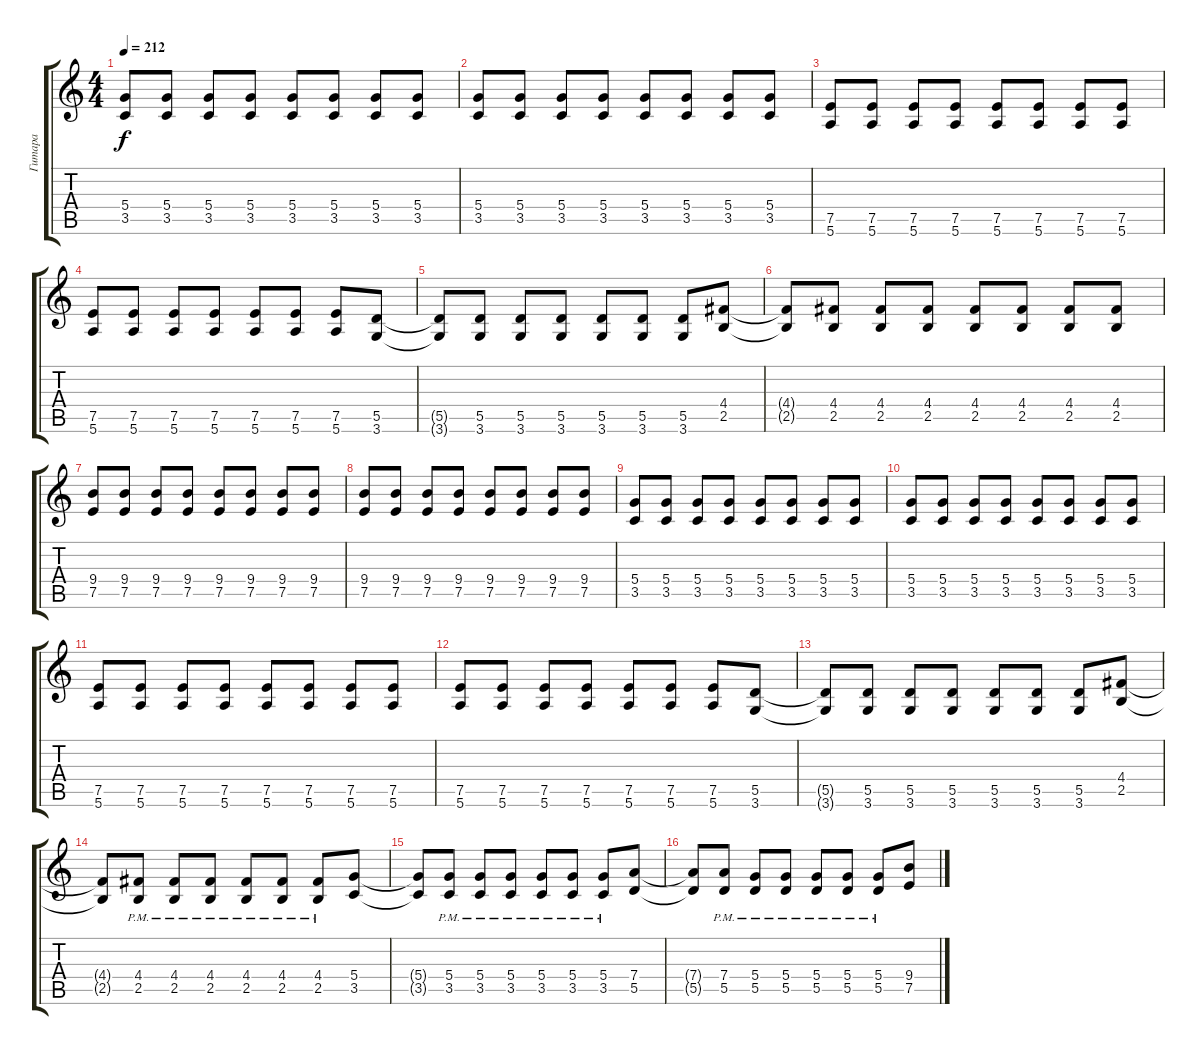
\track ("Гитара" "Гитара") {instrument overdrivenguitar}
\staff {score tabs}
\tuning (E4 B3 G3 D3 A2 E2) {hide}
\ts (4 4)
\tempo 212
\clef g2
\ks c
(5.4 3.5).8{dy f} (5.4 3.5).8 (5.4 3.5).8 (5.4 3.5).8 (5.4 3.5).8 (5.4 3.5).8 (5.4 3.5).8 (5.4 3.5).8 |
(5.4 3.5).8 (5.4 3.5).8 (5.4 3.5).8 (5.4 3.5).8 (5.4 3.5).8 (5.4 3.5).8 (5.4 3.5).8 (5.4 3.5).8 |
(7.5 5.6).8 (7.5 5.6).8 (7.5 5.6).8 (7.5 5.6).8 (7.5 5.6).8 (7.5 5.6).8 (7.5 5.6).8 (7.5 5.6).8 |
(7.5 5.6).8 (7.5 5.6).8 (7.5 5.6).8 (7.5 5.6).8 (7.5 5.6).8 (7.5 5.6).8 (7.5 5.6).8 (5.5 3.6).8 |
(5.5{t} 3.6{t}).8 (5.5 3.6).8 (5.5 3.6).8 (5.5 3.6).8 (5.5 3.6).8 (5.5 3.6).8 (5.5 3.6).8 (4.4 2.5).8 |
(4.4{t} 2.5{t}).8 (4.4 2.5).8 (4.4 2.5).8 (4.4 2.5).8 (4.4 2.5).8 (4.4 2.5).8 (4.4 2.5).8 (4.4 2.5).8 |
(9.4 7.5).8 (9.4 7.5).8 (9.4 7.5).8 (9.4 7.5).8 (9.4 7.5).8 (9.4 7.5).8 (9.4 7.5).8 (9.4 7.5).8 |
(9.4 7.5).8 (9.4 7.5).8 (9.4 7.5).8 (9.4 7.5).8 (9.4 7.5).8 (9.4 7.5).8 (9.4 7.5).8 (9.4 7.5).8 |
(5.4 3.5).8 (5.4 3.5).8 (5.4 3.5).8 (5.4 3.5).8 (5.4 3.5).8 (5.4 3.5).8 (5.4 3.5).8 (5.4 3.5).8 |
(5.4 3.5).8 (5.4 3.5).8 (5.4 3.5).8 (5.4 3.5).8 (5.4 3.5).8 (5.4 3.5).8 (5.4 3.5).8 (5.4 3.5).8 |
(7.5 5.6).8 (7.5 5.6).8 (7.5 5.6).8 (7.5 5.6).8 (7.5 5.6).8 (7.5 5.6).8 (7.5 5.6).8 (7.5 5.6).8 |
(7.5 5.6).8 (7.5 5.6).8 (7.5 5.6).8 (7.5 5.6).8 (7.5 5.6).8 (7.5 5.6).8 (7.5 5.6).8 (5.5 3.6).8 |
(5.5{t} 3.6{t}).8 (5.5 3.6).8 (5.5 3.6).8 (5.5 3.6).8 (5.5 3.6).8 (5.5 3.6).8 (5.5 3.6).8 (4.4 2.5).8 |
(4.4{t} 2.5{t}).8 (4.4{pm} 2.5{pm}).8 (4.4{pm} 2.5{pm}).8 (4.4{pm} 2.5{pm}).8 (4.4{pm} 2.5{pm}).8 (4.4{pm} 2.5{pm}).8 (4.4{pm} 2.5{pm}).8 (5.4 3.5).8 |
(5.4{t} 3.5{t}).8 (5.4{pm} 3.5{pm}).8 (5.4{pm} 3.5{pm}).8 (5.4{pm} 3.5{pm}).8 (5.4{pm} 3.5{pm}).8 (5.4{pm} 3.5{pm}).8 (5.4{pm} 3.5{pm}).8 (7.4 5.5).8 |
(7.4{t} 5.5{t}).8 (7.4{pm} 5.5{pm}).8 (5.4{pm} 5.5{pm}).8 (5.4{pm} 5.5{pm}).8 (5.4{pm} 5.5{pm}).8 (5.4{pm} 5.5{pm}).8 (5.4{pm} 5.5{pm}).8 (9.4 7.5).8
